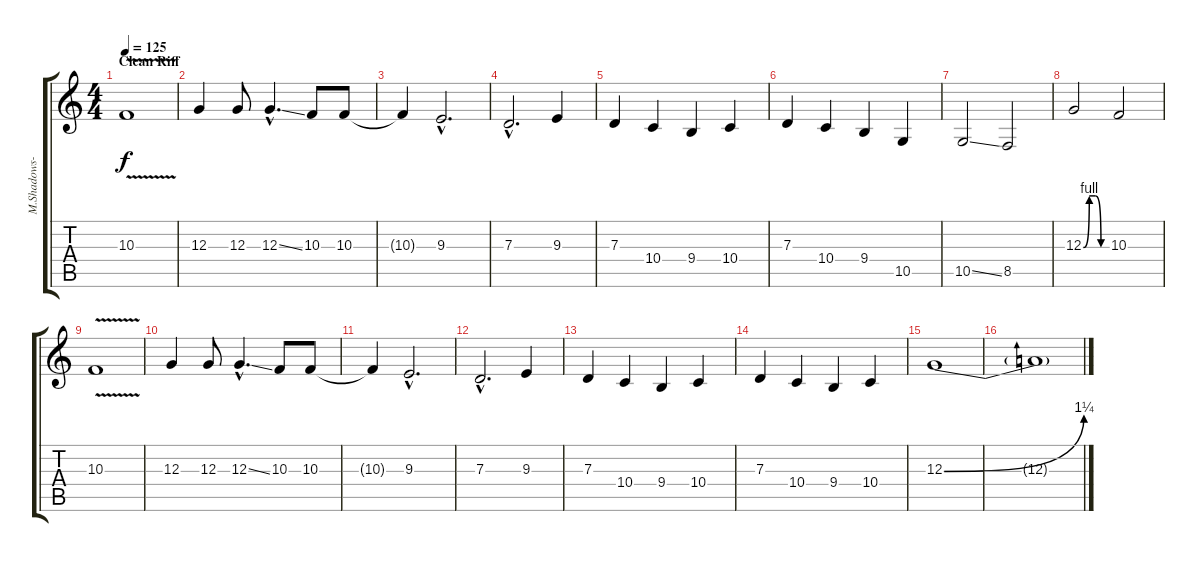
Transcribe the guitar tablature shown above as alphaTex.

\track ("M.Shadows-Vocals" "M.Shadows-") {instrument clarinet}
\staff {score tabs}
\tuning (E4 B3 G3 D3 A2 E2) {hide}
\ts (4 4)
\section ("" "Clean Riff")
\tempo 125
\clef g2
\ks c
10.3{v}.1{dy f} |
12.3.4 12.3.8 12.3{ss hac}.4{d} 10.3.8 10.3.8 |
10.3{t}.4 9.3{hac}.2{d} |
7.3{hac}.2{d} 9.3.4 |
7.3.4 10.4.4 9.4.4 10.4.4 |
7.3.4 10.4.4 9.4.4 10.5.4 |
10.5{ss}.2 8.5.2 |
12.3{be (custom 0 0 15 4 30 4 45 0 60 0)}.2 10.3.2 |
10.3{v}.1 |
12.3.4 12.3.8 12.3{ss hac}.4{d} 10.3.8 10.3.8 |
10.3{t}.4 9.3{hac}.2{d} |
7.3{hac}.2{d} 9.3.4 |
7.3.4 10.4.4 9.4.4 10.4.4 |
7.3.4 10.4.4 9.4.4 10.4.4 |
12.3{be (bend 0 0 60 5)}.1 |
12.3{t}.1
